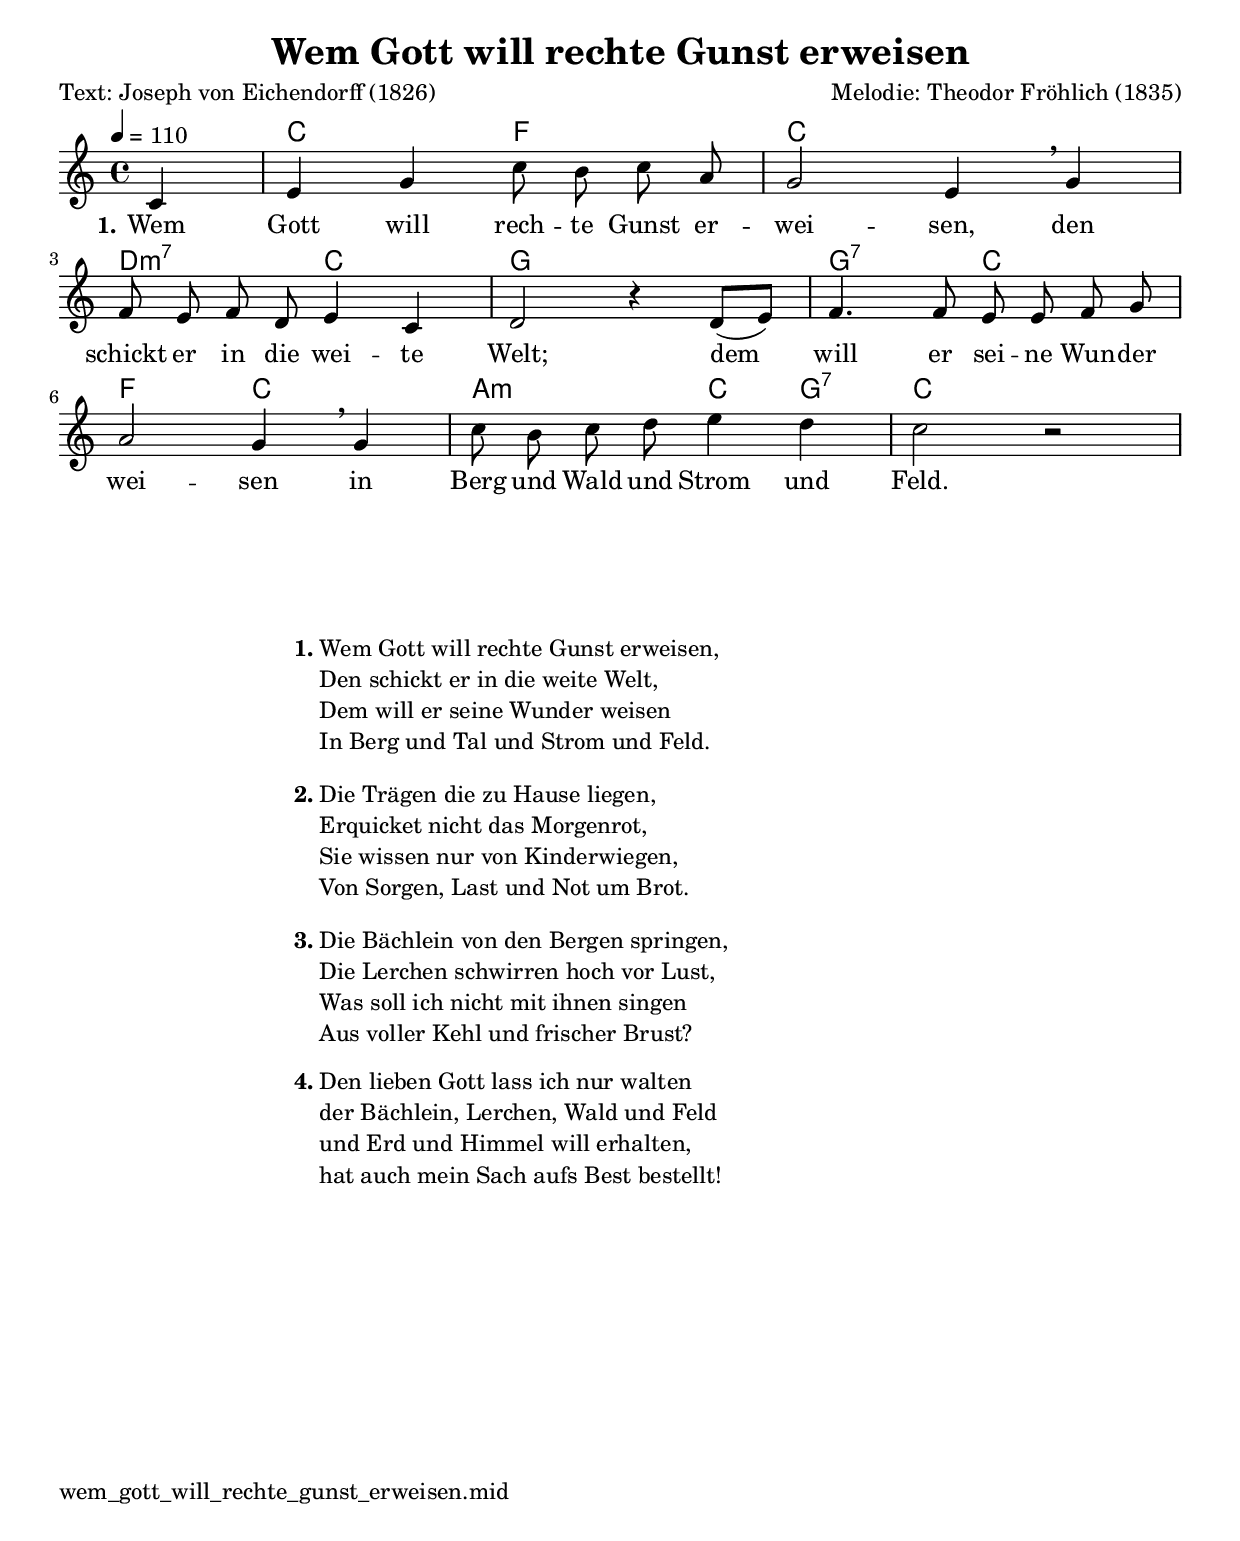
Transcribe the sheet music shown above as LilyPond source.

\version "2.24.3"
\bookpart {
  \tocItem \markup  "Wem Gott will rechte Gunst erweisen"
  \header { title = "Wem Gott will rechte Gunst erweisen"
    poet = "Text: Joseph von Eichendorff (1826)"
    composer = "Melodie: Theodor Fröhlich (1835)"
  }
\score {
   \layout { indent = 0 }
   \midi { \tempo 4 = 120 }
   <<
   \chords {
%   \chordmode {
   \germanChords
   \partial 4
	s4 c2 f2 c2. s4 d2:m7 c2 g2 s2 g2:7 c2 f2 c2 a2:m c4 g4:7 c2 s2
}
\relative c' {
  \clef "treble"
  \time 4/4
  \tempo 4 = 110
  %\key d\major
  \autoBeamOff
  \partial 4
	c4 e4 g4 c8 b8 c8 a8 g2 e4 \breathe g4 \break
	f8 e8 f8 d8 e4 c4 d2 r4 d8 ([e8]) f4. f8 e8 e8 f8 g8
	a2 g4 \breathe g4 c8 b8 c8 d8 e4 d4 c2 r2
  %\bar "|."
}
\addlyrics {
	\set stanza = "1."
	Wem Gott will rech -- te Gunst er -- wei -- sen, den
	schickt er in die wei -- te Welt; dem will er sei -- ne Wun -- der 
	wei -- sen in Berg und Wald und Strom und Feld.
}
>>
}

\markup {
  \vspace #5
  \hspace #10
  \line {
    \hspace #12
      \column{
        \line{
        \bold "1."
        \column {
"Wem Gott will rechte Gunst erweisen,"
"Den schickt er in die weite Welt,"
"Dem will er seine Wunder weisen"
"In Berg und Tal und Strom und Feld."
        }}
      \vspace #1
      \line { \bold "2."
        \column {
"Die Trägen die zu Hause liegen,"
"Erquicket nicht das Morgenrot,"
"Sie wissen nur von Kinderwiegen,"
"Von Sorgen, Last und Not um Brot." 
        }}
      \vspace #1
      \line { \bold "3."
        \column {
"Die Bächlein von den Bergen springen,"
"Die Lerchen schwirren hoch vor Lust,"
"Was soll ich nicht mit ihnen singen"
"Aus voller Kehl und frischer Brust?"
        }}
      \vspace #1
      \line { \bold "4."
        \column {
"Den lieben Gott lass ich nur walten"
"der Bächlein, Lerchen, Wald und Feld"
"und Erd und Himmel will erhalten,"
"hat auch mein Sach aufs Best bestellt!"
        }}
}}

}

 \markup {
  \vspace #10
  \with-url #"http:///edgar-saenger.de/musik/volkslieder/src/wem_gott_will_rechte_gunst_erweisen.mid"
                                                            {wem_gott_will_rechte_gunst_erweisen.mid}
 }
}